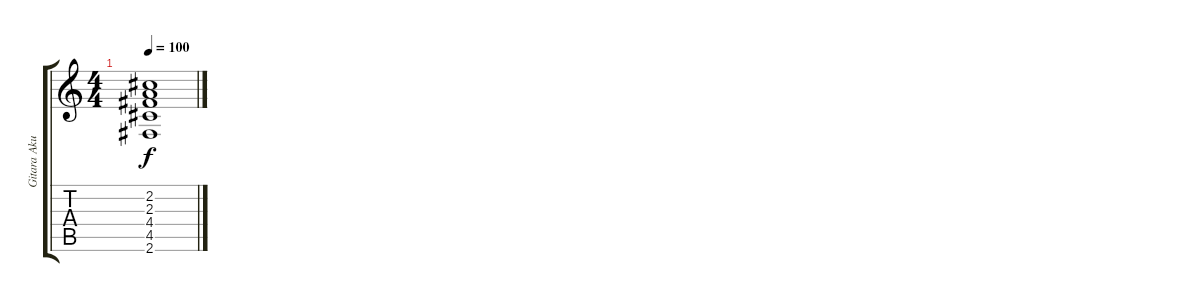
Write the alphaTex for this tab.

\track ("Gitara Akustyczna" "Gitara Aku") {instrument acousticguitarsteel}
\staff {score tabs}
\tuning (E4 B3 G3 D3 A2 E2) {hide}
\ts (4 4)
\tempo 100
\clef g2
\ks c
(2.2 2.3 4.4 4.5 2.6).1{dy f}
